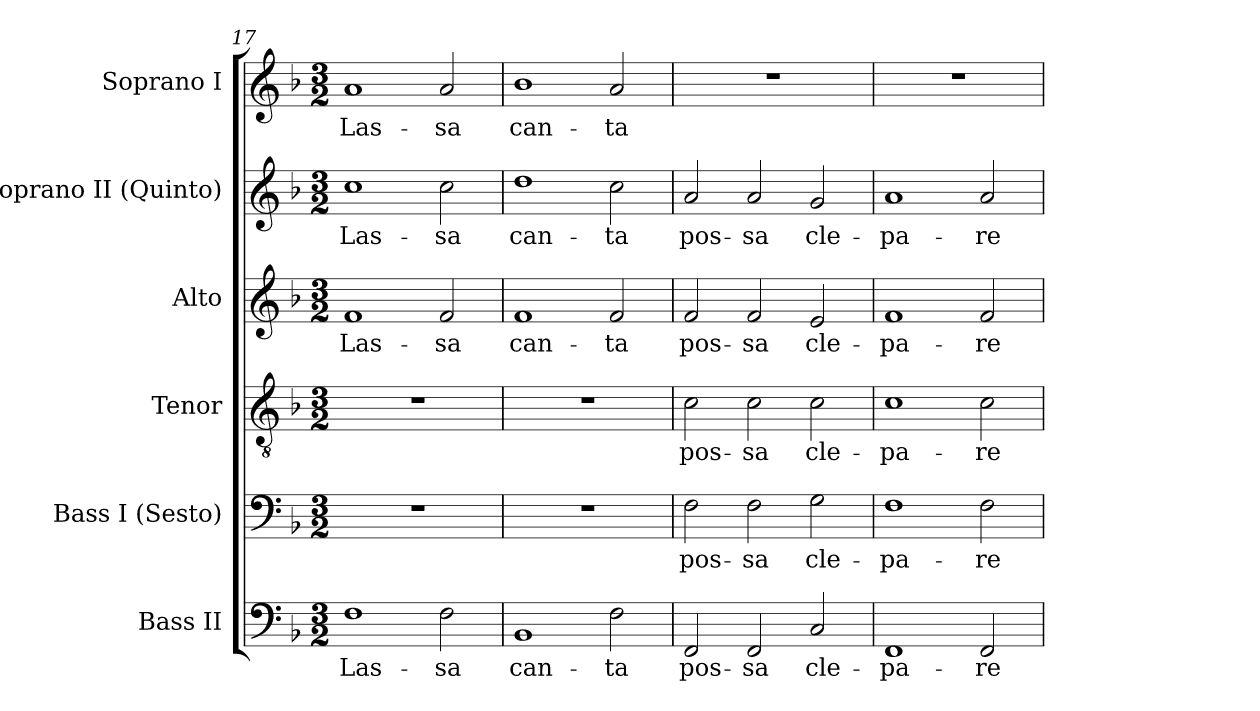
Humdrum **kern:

**kern	**text	**kern	**text	**kern	**text	**kern	**text	**kern	**text	**kern	**text
*part6	*part6	*part5	*part5	*part4	*part4	*part3	*part3	*part2	*part2	*part1	*part1
*staff6	*staff6	*staff5	*staff5	*staff4	*staff4	*staff3	*staff3	*staff2	*staff2	*staff1	*staff1
*I"Bass II	*	*I"Bass I (Sesto)	*	*I"Tenor	*	*I"Alto	*	*I"Soprano II (Quinto)	*	*I"Soprano I	*
*I'B.	*	*I'B.	*	*I'T.	*	*I'A.	*	*I'S.	*	*I'S.	*
*clefF4	*	*clefF4	*	*clefGv2	*	*clefG2	*	*clefG2	*	*clefG2	*
*	*	*	*	*ITrd7c12	*	*	*	*	*	*	*
*k[b-]	*	*k[b-]	*	*k[b-]	*	*k[b-]	*	*k[b-]	*	*k[b-]	*
*F:	*	*F:	*	*F:	*	*F:	*	*F:	*	*F:	*
*M3/2	*	*M3/2	*	*M3/2	*	*M3/2	*	*M3/2	*	*M3/2	*
=17	=17	=17	=17	=17	=17	=17	=17	=17	=17	=17	=17
!	!LO:LY:b:color=#000000	!LO:N:vis=1	!	!LO:N:vis=1	!	!	!	!	!	!	!
!	!	!	!	!	!	!	!LO:LY:b:color=#000000	!	!	!	!
!	!	!	!	!	!	!	!	!	!LO:LY:b:color=#000000	!	!
!	!	!	!	!	!	!	!	!	!	!	!LO:LY:b:color=#000000
1Fi	Las-	1.r	.	1.r	.	1fi	Las-	1cci	Las-	1ai	Las-
!	!LO:LY:b:color=#000000	!	!	!	!	!	!	!	!	!	!
!	!	!	!	!	!	!	!LO:LY:b:color=#000000	!	!	!	!
!	!	!	!	!	!	!	!	!	!LO:LY:b:color=#000000	!	!
!	!	!	!	!	!	!	!	!	!	!	!LO:LY:b:color=#000000
2Fi\	-sa	.	.	.	.	2fi/	-sa	2cci\	-sa	2ai/	-sa
=18	=18	=18	=18	=18	=18	=18	=18	=18	=18	=18	=18
!	!LO:LY:b:color=#000000	!LO:N:vis=1	!	!LO:N:vis=1	!	!	!	!	!	!	!
!	!	!	!	!	!	!	!LO:LY:b:color=#000000	!	!	!	!
!	!	!	!	!	!	!	!	!	!LO:LY:b:color=#000000	!	!
!	!	!	!	!	!	!	!	!	!	!	!LO:LY:b:color=#000000
1BB-i	can-	1.r	.	1.r	.	1fi	can-	1ddi	can-	1b-i	can-
!	!LO:LY:b:color=#000000	!	!	!	!	!	!	!	!	!	!
!	!	!	!	!	!	!	!LO:LY:b:color=#000000	!	!	!	!
!	!	!	!	!	!	!	!	!	!LO:LY:b:color=#000000	!	!
!	!	!	!	!	!	!	!	!	!	!	!LO:LY:b:color=#000000
2Fi\	-ta	.	.	.	.	2fi/	-ta	2cci\	-ta	2ai/	-ta
=19	=19	=19	=19	=19	=19	=19	=19	=19	=19	=19	=19
!	!LO:LY:b:color=#000000	!	!	!	!	!	!	!	!	!	!
!	!	!	!LO:LY:b:color=#000000	!	!	!	!	!	!	!	!
!	!	!	!	!	!LO:LY:b:color=#000000	!	!	!	!	!	!
!	!	!	!	!	!	!	!LO:LY:b:color=#000000	!	!	!	!
!	!	!	!	!	!	!	!	!	!LO:LY:b:color=#000000	!LO:N:vis=1	!
2FFi/	pos-	2Fi\	pos-	2Ci\	pos-	2fi/	pos-	2ai/	pos-	1.r	.
!	!LO:LY:b:color=#000000	!	!	!	!	!	!	!	!	!	!
!	!	!	!LO:LY:b:color=#000000	!	!	!	!	!	!	!	!
!	!	!	!	!	!LO:LY:b:color=#000000	!	!	!	!	!	!
!	!	!	!	!	!	!	!LO:LY:b:color=#000000	!	!	!	!
!	!	!	!	!	!	!	!	!	!LO:LY:b:color=#000000	!	!
2FFi/	-sa	2Fi\	-sa	2Ci\	-sa	2fi/	-sa	2ai/	-sa	.	.
!	!LO:LY:b:color=#000000	!	!	!	!	!	!	!	!	!	!
!	!	!	!LO:LY:b:color=#000000	!	!	!	!	!	!	!	!
!	!	!	!	!	!LO:LY:b:color=#000000	!	!	!	!	!	!
!	!	!	!	!	!	!	!LO:LY:b:color=#000000	!	!	!	!
!	!	!	!	!	!	!	!	!	!LO:LY:b:color=#000000	!	!
2Ci/	cle-	2Gi\	cle-	2Ci\	cle-	2ei/	cle-	2gi/	cle-	.	.
=20	=20	=20	=20	=20	=20	=20	=20	=20	=20	=20	=20
!	!LO:LY:b:color=#000000	!	!	!	!	!	!	!	!	!	!
!	!	!	!LO:LY:b:color=#000000	!	!	!	!	!	!	!	!
!	!	!	!	!	!LO:LY:b:color=#000000	!	!	!	!	!	!
!	!	!	!	!	!	!	!LO:LY:b:color=#000000	!	!	!	!
!	!	!	!	!	!	!	!	!	!LO:LY:b:color=#000000	!LO:N:vis=1	!
1FFi	-pa-	1Fi	-pa-	1Ci	-pa-	1fi	-pa-	1ai	-pa-	1.r	.
!	!LO:LY:b:color=#000000	!	!	!	!	!	!	!	!	!	!
!	!	!	!LO:LY:b:color=#000000	!	!	!	!	!	!	!	!
!	!	!	!	!	!LO:LY:b:color=#000000	!	!	!	!	!	!
!	!	!	!	!	!	!	!LO:LY:b:color=#000000	!	!	!	!
!	!	!	!	!	!	!	!	!	!LO:LY:b:color=#000000	!	!
2FFi/	-re	2Fi\	-re	2Ci\	-re	2fi/	-re	2ai/	-re	.	.
=	=	=	=	=	=	=	=	=	=	=	=
*-	*-	*-	*-	*-	*-	*-	*-	*-	*-	*-	*-
